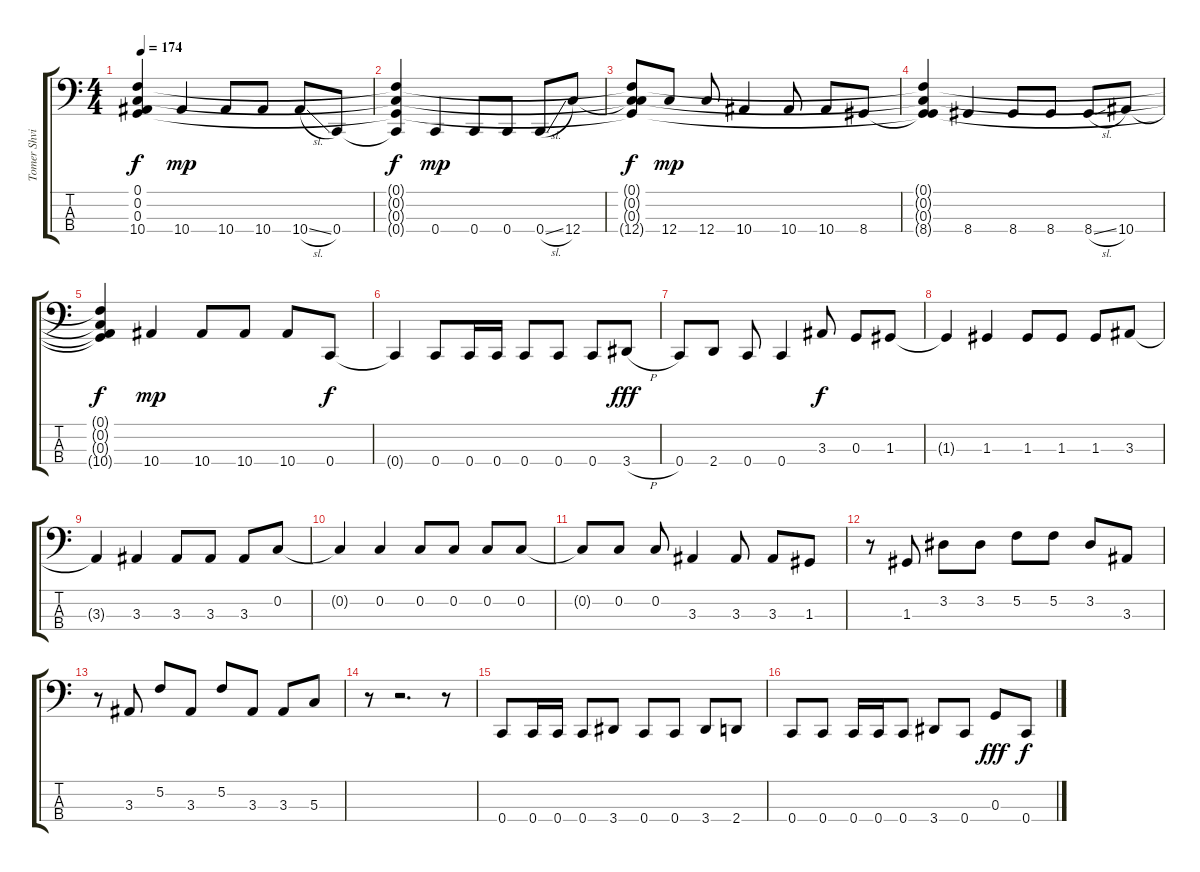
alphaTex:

\track ("Tomer Shvili" "Tomer Shvi") {instrument electricbasspick}
\staff {score tabs}
\tuning (F2 C2 G1 C1) {hide}
\ts (4 4)
\tempo 174
\clef f4
\ks c
(0.1 0.2{t} 0.3 10.4{t}).4{dy f} 10.4.4{dy mp} 10.4.8 10.4.8 10.4{sl}.8 0.4.8 |
(0.1{t} 0.2{t} 0.3{t} 0.4{t}).4{dy f} 0.4.4{dy mp} 0.4.8 0.4.8 0.4{sl}.8 12.4.8 |
(0.1{t} 0.2{t} 0.3{t} 12.4{t}).8{dy f} 12.4.8{dy mp} 12.4.8 10.4.4 10.4.8 10.4.8 8.4.8 |
(0.1{t} 0.2{t} 0.3{t} 8.4{t}).4 8.4.4 8.4.8 8.4.8 8.4{sl}.8 10.4.8 |
(0.1{t} 0.2{t} 0.3{t} 10.4{t}).4{dy f} 10.4.4{dy mp} 10.4.8 10.4.8 10.4.8 0.4.8{dy f} |
0.4{t}.4 0.4.8 0.4.16 0.4.16 0.4.8 0.4.8 0.4.8 3.4{h}.8{dy fff} |
0.4.8 2.4.8 0.4.8 0.4.4 3.3.8{dy f} 0.3.8 1.3.8 |
1.3{t}.4 1.3.4 1.3.8 1.3.8 1.3.8 3.3.8 |
3.3{t}.4 3.3.4 3.3.8 3.3.8 3.3.8 0.2.8 |
0.2{t}.4 0.2.4 0.2.8 0.2.8 0.2.8 0.2.8 |
0.2{t}.8 0.2.8 0.2.8 3.3.4 3.3.8 3.3.8 1.3.8 |
r.8 1.3.8 3.2.8 3.2.8 5.2.8 5.2.8 3.2.8 3.3.8 |
r.8 3.3.8 5.2.8 3.3.8 5.2.8 3.3.8 3.3.8 5.3.8 |
r.8 r.2{d} r.8 |
0.4.8 0.4.16 0.4.16 0.4.8 3.4.8 0.4.8 0.4.8 3.4.8 2.4.8 |
0.4.8 0.4.8 0.4.16 0.4.16 0.4.8 3.4.8 0.4.8 0.3.8{dy fff} 0.4.8{dy f}
